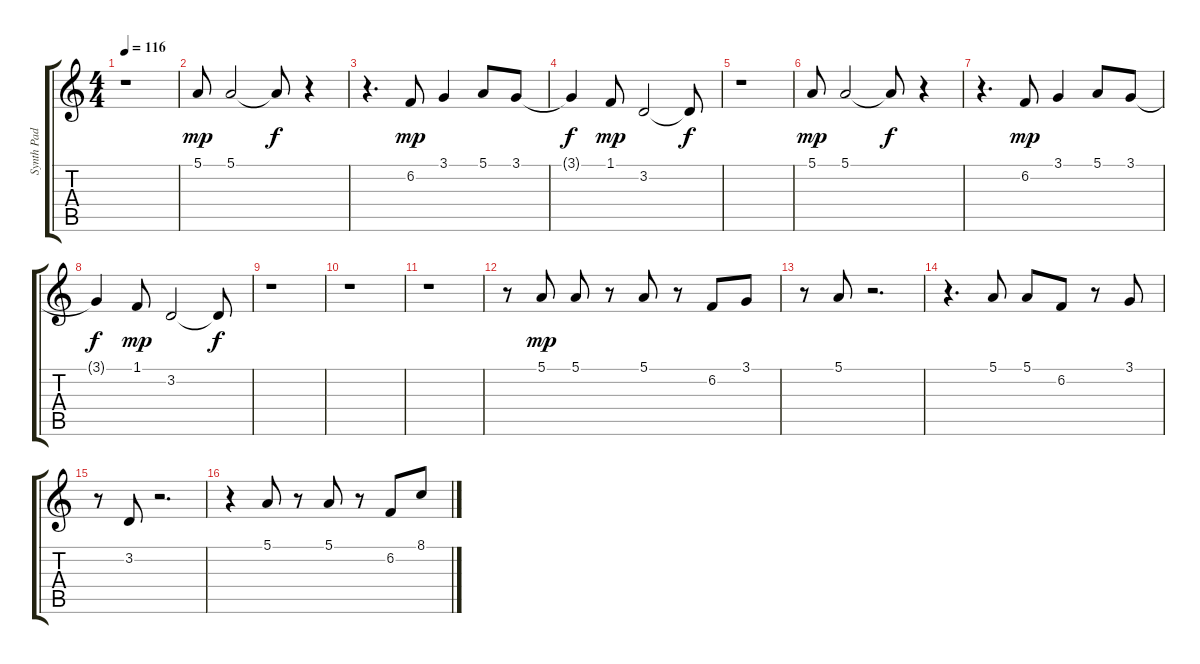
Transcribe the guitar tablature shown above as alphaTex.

\track ("Synth Pad (Choir)   " "Synth Pad ") {instrument pad4choir}
\staff {score tabs}
\tuning (E4 B3 G3 D3 A2 E2) {hide}
\ts (4 4)
\tempo 116
\clef g2
\ks c
r.1{dy f} |
5.1.8{dy mp} 5.1.2 5.1{t}.8{dy f} r.4 |
r.4{d} 6.2.8{dy mp} 3.1.4 5.1.8 3.1.8 |
3.1{t}.4{dy f} 1.1.8{dy mp} 3.2.2 3.2{t}.8{dy f} |
r.1 |
5.1.8{dy mp} 5.1.2 5.1{t}.8{dy f} r.4 |
r.4{d} 6.2.8{dy mp} 3.1.4 5.1.8 3.1.8 |
3.1{t}.4{dy f} 1.1.8{dy mp} 3.2.2 3.2{t}.8{dy f} |
r.1 |
r.1 |
r.1 |
r.8 5.1.8{dy mp volume 16} 5.1.8 r.8 5.1.8 r.8 6.2.8 3.1.8 |
r.8 5.1.8 r.2{d} |
r.4{d} 5.1.8 5.1.8 6.2.8 r.8 3.1.8 |
r.8 3.2.8 r.2{d} |
r.4 5.1.8 r.8 5.1.8 r.8 6.2.8 8.1.8
